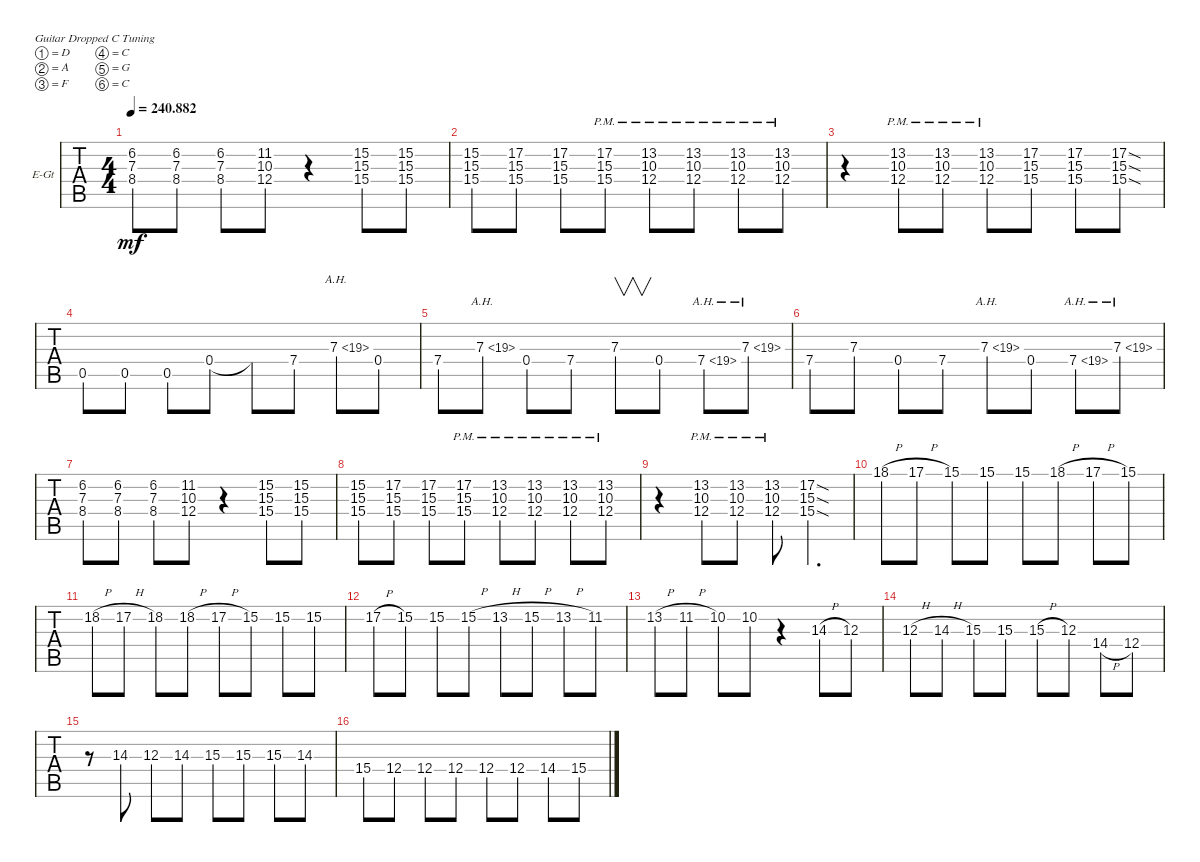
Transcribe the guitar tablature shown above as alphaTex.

\bracketExtendMode groupsimilarinstruments
\firstSystemTrackNameOrientation horizontal
\otherSystemsTrackNameOrientation horizontal
\track ("Electric Guitar" "E-Gt") {instrument overdrivenguitar}
\staff {tabs}
\tuning (D4 A3 F3 C3 G2 C2)
\ts (4 4)
\tempo
240.882
\accidentals auto
\clef g2
\ottava regular
\simile none
\ks c
(7.3 8.4 6.2).8{dy mf} (7.3 8.4 6.2).8 (7.3 8.4 6.2).8 (10.3 12.4 11.2).8 r.4 (15.4 15.3 15.2).8 (15.3 15.2 15.4).8 |
(15.2 15.3 15.4).8 (17.2 15.3 15.4).8 (17.2 15.3 15.4).8 (17.2{pm} 15.3{pm} 15.4{pm}).8 (13.2{pm} 12.4{pm} 10.3{pm}).8 (13.2{pm} 10.3{pm} 12.4{pm}).8 (13.2{pm} 10.3{pm} 12.4{pm}).8 (13.2{pm} 10.3{pm} 12.4{pm}).8 |
r.4 (13.2{pm} 12.4{pm} 10.3{pm}).8 (13.2{pm} 10.3{pm} 12.4{pm}).8 (13.2{pm} 10.3{pm} 12.4{pm}).8 (17.2 15.3 15.4).8 (17.2 15.3 15.4).8 (17.2{sod} 15.3{sod} 15.4{sod}).8 |
0.5.8 0.5.8 0.5.8 0.4.8 0.4{t}.8 7.4.8 7.3{ah 12}.8 0.4.8 |
7.4.8 7.3{ah 12}.8 0.4.8 7.4.8 7.3.8{v} 0.4.8 7.4{ah 12}.8 7.3{ah 12}.8 |
7.4.8 7.3.8 0.4.8 7.4.8 7.3{ah 12}.8 0.4.8 7.4{ah 12}.8 7.3{ah 12}.8 |
(7.3 8.4 6.2).8 (7.3 8.4 6.2).8 (7.3 8.4 6.2).8 (10.3 12.4 11.2).8 r.4 (15.4 15.3 15.2).8 (15.3 15.2 15.4).8 |
(15.2 15.3 15.4).8 (17.2 15.3 15.4).8 (17.2 15.3 15.4).8 (17.2{pm} 15.3{pm} 15.4{pm}).8 (13.2{pm} 12.4{pm} 10.3{pm}).8 (13.2{pm} 10.3{pm} 12.4{pm}).8 (13.2{pm} 10.3{pm} 12.4{pm}).8 (13.2{pm} 10.3{pm} 12.4{pm}).8 |
r.4 (13.2{pm} 12.4{pm} 10.3{pm}).8 (13.2{pm} 10.3{pm} 12.4{pm}).8 (13.2{pm} 10.3{pm} 12.4{pm}).8 (17.2{sod} 15.3{sod} 15.4{sod}).4{d} |
18.1{h}.8 17.1{h}.8 15.1.8 15.1.8 15.1.8 18.1{h}.8 17.1{h}.8 15.1.8 |
18.2{h}.8 17.2{h}.8 18.2.8 18.2{h}.8 17.2{h}.8 15.2.8 15.2.8 15.2.8 |
17.2{h}.8 15.2.8 15.2.8 15.2{h}.8 13.2{h}.8 15.2{h}.8 13.2{h}.8 11.2.8 |
13.2{h}.8 11.2{h}.8 10.2.8 10.2.8 r.4 14.3{h}.8 12.3.8 |
12.3{h}.8 14.3{h}.8 15.3.8 15.3.8 15.3{h}.8 12.3.8 14.4{h}.8 12.4.8 |
r.8 14.3.8 12.3.8 14.3.8 15.3.8 15.3.8 15.3.8 14.3.8 |
15.4.8 12.4.8 12.4.8 12.4.8 12.4.8 12.4.8 14.4.8 15.4.8
